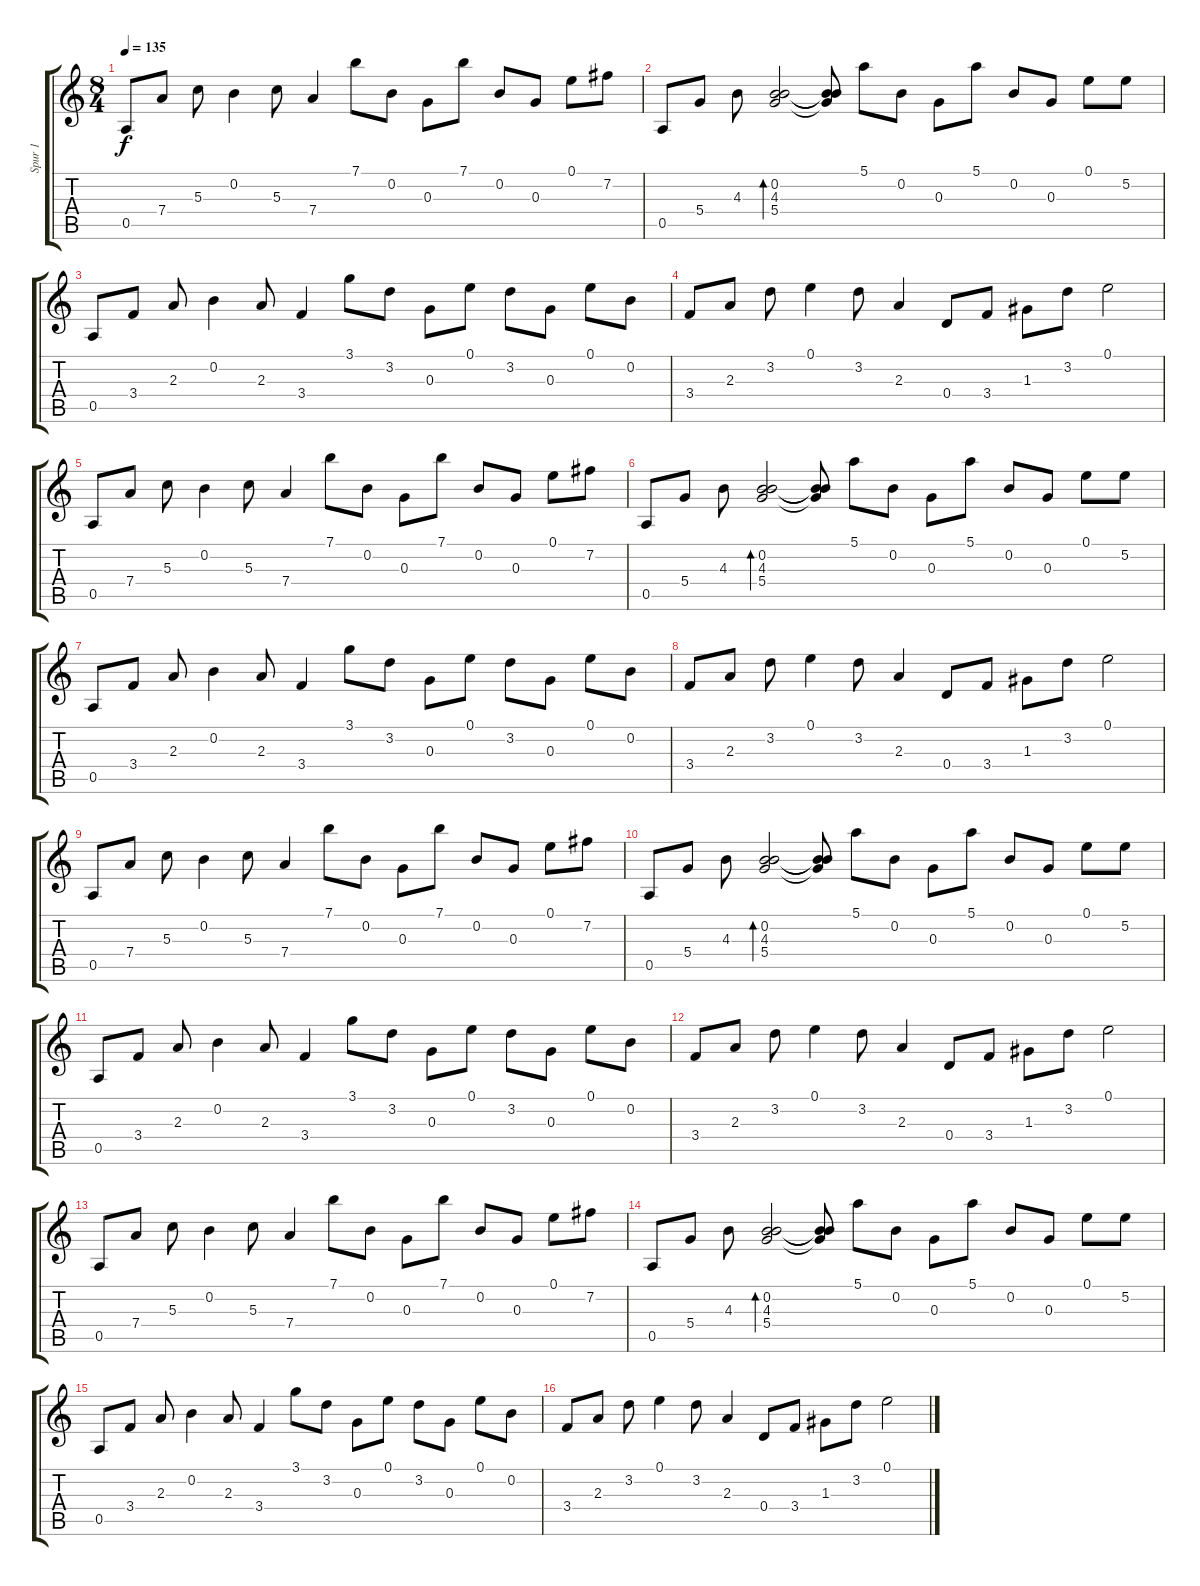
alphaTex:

\track ("Spur 1" "Spur 1") {instrument acousticguitarsteel}
\staff {score tabs}
\tuning (E4 B3 G3 D3 A2 E2) {hide}
\ts (8 4)
\tempo 135
\clef g2
\ks c
0.5.8{dy f} 7.4.8 5.3.8 0.2.4 5.3.8 7.4.4 7.1.8 0.2.8 0.3.8 7.1.8 0.2.8 0.3.8 0.1.8 7.2.8 |
0.5.8 5.4.8 4.3.8 (0.2 4.3 5.4).2{bd 240} (0.2{t} 4.3{t} 5.4{t}).8 5.1.8 0.2.8 0.3.8 5.1.8 0.2.8 0.3.8 0.1.8 5.2.8 |
0.5.8 3.4.8 2.3.8 0.2.4 2.3.8 3.4.4 3.1.8 3.2.8 0.3.8 0.1.8 3.2.8 0.3.8 0.1.8 0.2.8 |
3.4.8 2.3.8 3.2.8 0.1.4 3.2.8 2.3.4 0.4.8 3.4.8 1.3.8 3.2.8 0.1.2 |
0.5.8 7.4.8 5.3.8 0.2.4 5.3.8 7.4.4 7.1.8 0.2.8 0.3.8 7.1.8 0.2.8 0.3.8 0.1.8 7.2.8 |
0.5.8 5.4.8 4.3.8 (0.2 4.3 5.4).2{bd 240} (0.2{t} 4.3{t} 5.4{t}).8 5.1.8 0.2.8 0.3.8 5.1.8 0.2.8 0.3.8 0.1.8 5.2.8 |
0.5.8 3.4.8 2.3.8 0.2.4 2.3.8 3.4.4 3.1.8 3.2.8 0.3.8 0.1.8 3.2.8 0.3.8 0.1.8 0.2.8 |
3.4.8 2.3.8 3.2.8 0.1.4 3.2.8 2.3.4 0.4.8 3.4.8 1.3.8 3.2.8 0.1.2 |
0.5.8 7.4.8 5.3.8 0.2.4 5.3.8 7.4.4 7.1.8 0.2.8 0.3.8 7.1.8 0.2.8 0.3.8 0.1.8 7.2.8 |
0.5.8 5.4.8 4.3.8 (0.2 4.3 5.4).2{bd 240} (0.2{t} 4.3{t} 5.4{t}).8 5.1.8 0.2.8 0.3.8 5.1.8 0.2.8 0.3.8 0.1.8 5.2.8 |
0.5.8 3.4.8 2.3.8 0.2.4 2.3.8 3.4.4 3.1.8 3.2.8 0.3.8 0.1.8 3.2.8 0.3.8 0.1.8 0.2.8 |
3.4.8 2.3.8 3.2.8 0.1.4 3.2.8 2.3.4 0.4.8 3.4.8 1.3.8 3.2.8 0.1.2 |
0.5.8 7.4.8 5.3.8 0.2.4 5.3.8 7.4.4 7.1.8 0.2.8 0.3.8 7.1.8 0.2.8 0.3.8 0.1.8 7.2.8 |
0.5.8 5.4.8 4.3.8 (0.2 4.3 5.4).2{bd 240} (0.2{t} 4.3{t} 5.4{t}).8 5.1.8 0.2.8 0.3.8 5.1.8 0.2.8 0.3.8 0.1.8 5.2.8 |
0.5.8 3.4.8 2.3.8 0.2.4 2.3.8 3.4.4 3.1.8 3.2.8 0.3.8 0.1.8 3.2.8 0.3.8 0.1.8 0.2.8 |
3.4.8 2.3.8 3.2.8 0.1.4 3.2.8 2.3.4 0.4.8 3.4.8 1.3.8 3.2.8 0.1.2
